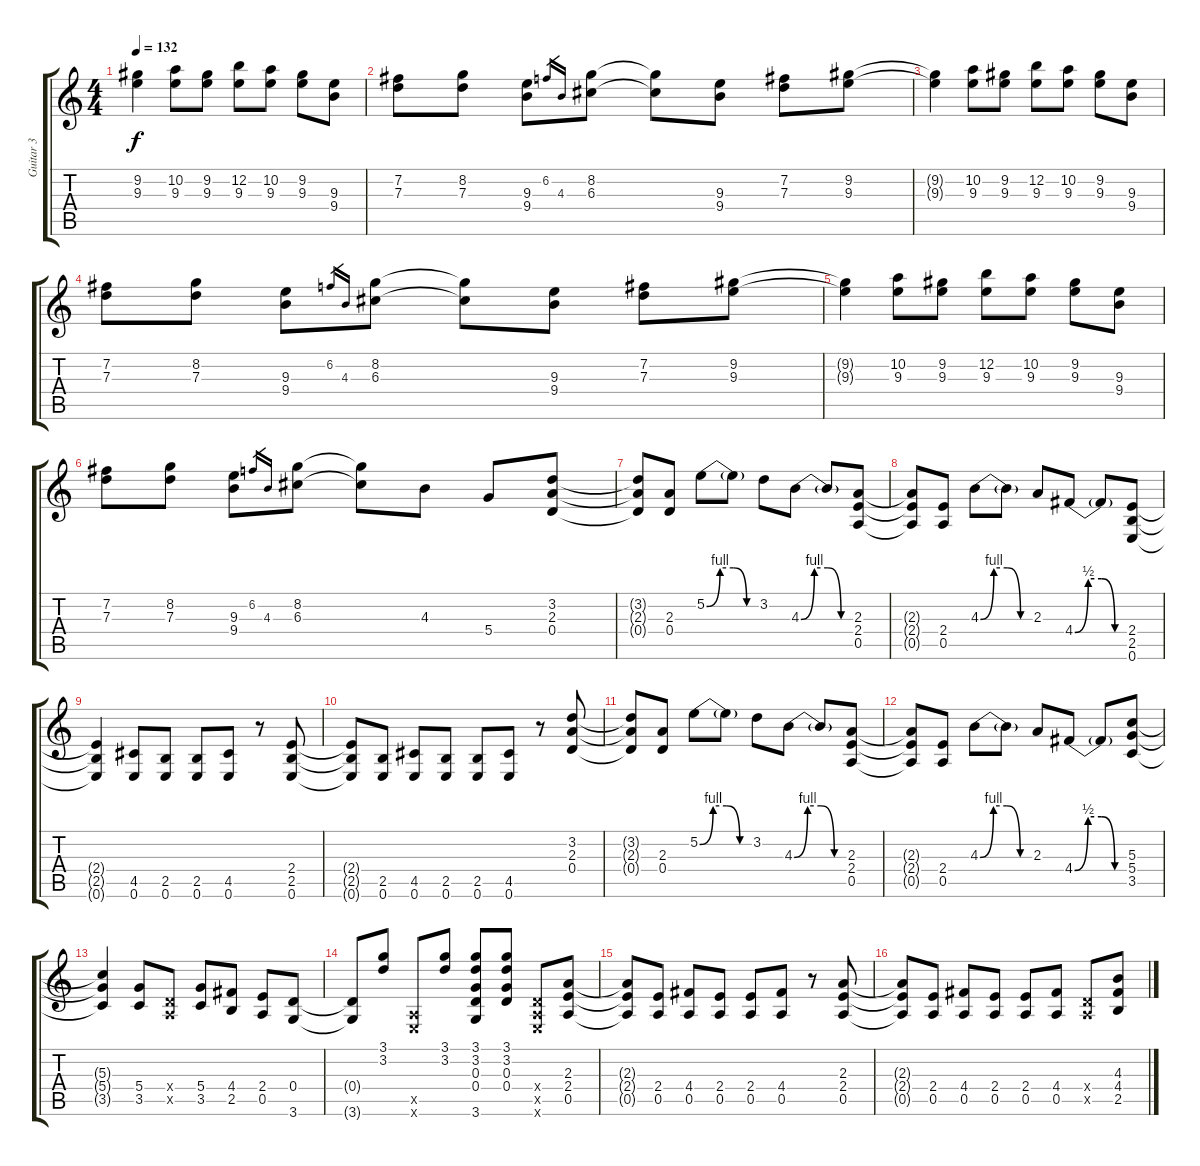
\track ("Guitar 3" "Guitar 3") {instrument overdrivenguitar}
\staff {score tabs}
\tuning (E4 B3 G3 D3 A2 E2) {hide}
\ts (4 4)
\tempo 132
\clef g2
\ks c
(9.2{t} 9.3{t}).4{dy f} (10.2 9.3).8 (9.2 9.3).8 (12.2 9.3).8 (10.2 9.3).8 (9.2 9.3).8 (9.3 9.4).8 |
(7.2 7.3).8 (8.2 7.3).8 (9.3 9.4).8 6.2.16{gr} 4.3.16{gr} (8.2 6.3).8 (8.2{t} 6.3{t}).8 (9.3 9.4).8 (7.2 7.3).8 (9.2 9.3).8 |
(9.2{t} 9.3{t}).4 (10.2 9.3).8 (9.2 9.3).8 (12.2 9.3).8 (10.2 9.3).8 (9.2 9.3).8 (9.3 9.4).8 |
(7.2 7.3).8 (8.2 7.3).8 (9.3 9.4).8 6.2.16{gr} 4.3.16{gr} (8.2 6.3).8 (8.2{t} 6.3{t}).8 (9.3 9.4).8 (7.2 7.3).8 (9.2 9.3).8 |
(9.2{t} 9.3{t}).4 (10.2 9.3).8 (9.2 9.3).8 (12.2 9.3).8 (10.2 9.3).8 (9.2 9.3).8 (9.3 9.4).8 |
(7.2 7.3).8 (8.2 7.3).8 (9.3 9.4).8 6.2.16{gr} 4.3.16{gr} (8.2 6.3).8 (8.2{t} 6.3{t}).8 4.3.8 5.4.8 (3.2 2.3 0.4).8 |
(3.2{t} 2.3{t} 0.4{t}).8 (2.3 0.4).8 5.2{be (custom 0 0 15 4 30 4 45 0 60 0)}.8 5.2{t}.8 3.2.8 4.3{be (custom 0 0 15 4 30 4 45 0 60 0)}.8 4.3{t}.8 (2.3 2.4 0.5).8 |
(2.3{t} 2.4{t} 0.5{t}).8 (2.4 0.5).8 4.3{be (custom 0 0 15 4 30 4 45 0 60 0)}.8 4.3{t}.8 2.3.8 4.4{be (custom 0 0 15 2 30 2 45 0 60 0)}.8 4.4{t}.8 (2.4 2.5 0.6).8 |
(2.4{t} 2.5{t} 0.6{t}).4 (4.5 0.6).8 (2.5 0.6).8 (2.5 0.6).8 (4.5 0.6).8 r.8 (2.4 2.5 0.6).8 |
(2.4{t} 2.5{t} 0.6{t}).8 (2.5 0.6).8 (4.5 0.6).8 (2.5 0.6).8 (2.5 0.6).8 (4.5 0.6).8 r.8 (3.2 2.3 0.4).8 |
(3.2{t} 2.3{t} 0.4{t}).8 (2.3 0.4).8 5.2{be (custom 0 0 15 4 30 4 45 0 60 0)}.8 5.2{t}.8 3.2.8 4.3{be (custom 0 0 15 4 30 4 45 0 60 0)}.8 4.3{t}.8 (2.3 2.4 0.5).8 |
(2.3{t} 2.4{t} 0.5{t}).8 (2.4 0.5).8 4.3{be (custom 0 0 15 4 30 4 45 0 60 0)}.8 4.3{t}.8 2.3.8 4.4{be (custom 0 0 15 2 30 2 45 0 60 0)}.8 4.4{t}.8 (5.3 5.4 3.5).8 |
(5.3{t} 5.4{t} 3.5{t}).4 (5.4 3.5).8 (0.4{x} 0.5{x}).8 (5.4 3.5).8 (4.4 2.5).8 (2.4 0.5).8 (0.4 3.6).8 |
(0.4{t} 3.6{t}).8 (3.1 3.2).8 (0.5{x} 0.6{x}).8 (3.1 3.2).8 (3.1 3.2 0.3 0.4 3.6).8 (3.1 3.2 0.3 0.4).8 (0.4{x} 0.5{x} 0.6{x}).8 (2.3 2.4 0.5).8 |
(2.3{t} 2.4{t} 0.5{t}).8 (2.4 0.5).8 (4.4 0.5).8 (2.4 0.5).8 (2.4 0.5).8 (4.4 0.5).8 r.8 (2.3 2.4 0.5).8 |
(2.3{t} 2.4{t} 0.5{t}).8 (2.4 0.5).8 (4.4 0.5).8 (2.4 0.5).8 (2.4 0.5).8 (4.4 0.5).8 (0.4{x} 0.5{x}).8 (4.3 4.4 2.5).8
